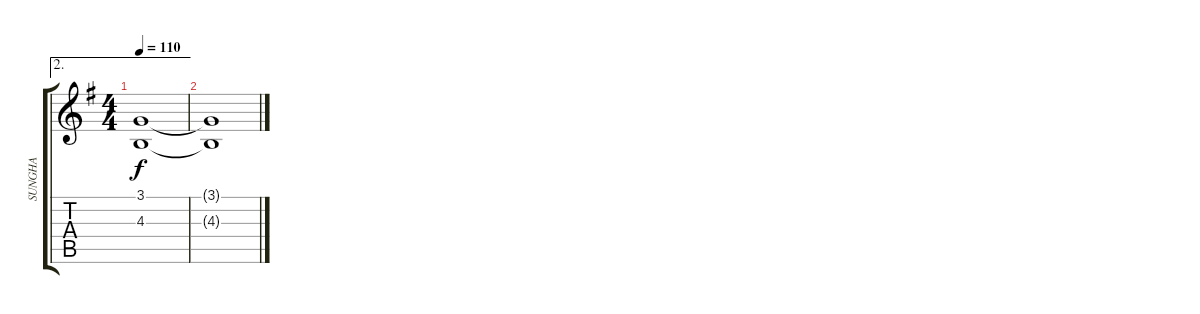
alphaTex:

\track ("SUNGHA" "SUNGHA") {instrument acousticgrandpiano}
\staff {score tabs}
\tuning (E4 B3 G3 D3 A2 E2) {hide}
\ae 2
\ts (4 4)
\tempo 110
\clef g2
\ks g
(3.1 4.3).1{dy f} |
(3.1{t} 4.3{t}).1
